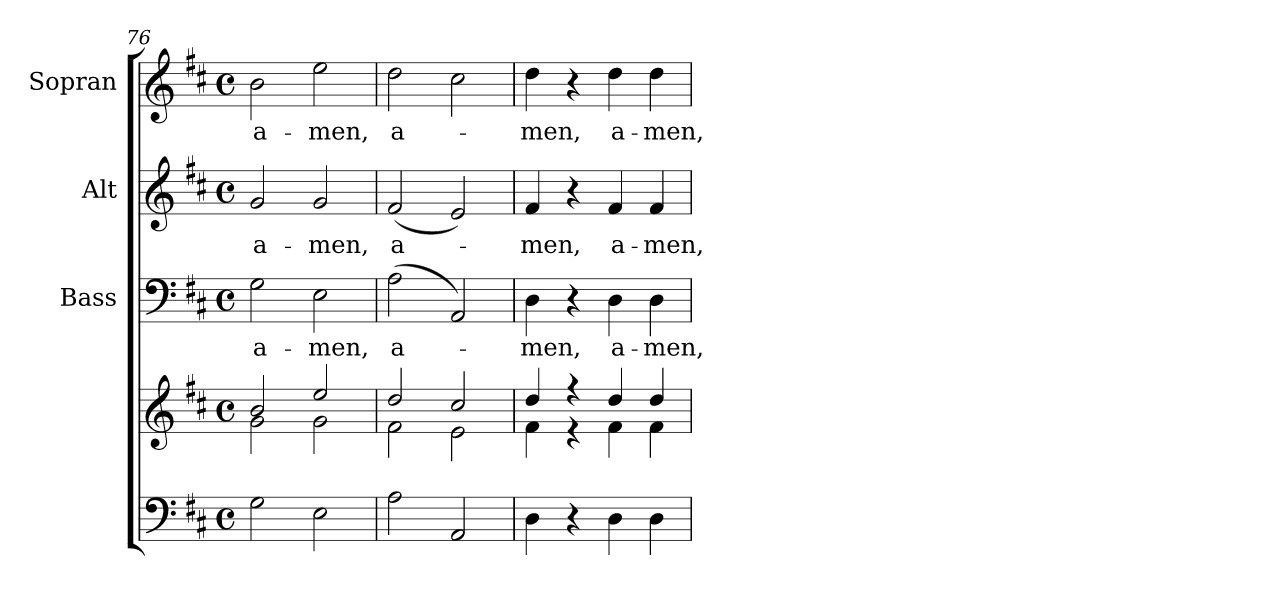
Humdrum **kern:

**kern	**kern	**kern	**text	**kern	**text	**kern	**text
*part4	*part4	*part3	*part3	*part2	*part2	*part1	*part1
*staff5	*staff4	*staff3	*staff3	*staff2	*staff2	*staff1	*staff1
*	*	*I"Bass	*	*I"Alt	*	*I"Sopran	*
*	*	*I'B.	*	*I'A.	*	*I'S.	*
*clefF4	*clefG2	*clefF4	*	*clefG2	*	*clefG2	*
*k[f#c#]	*k[f#c#]	*k[f#c#]	*	*k[f#c#]	*	*k[f#c#]	*
*D:	*D:	*D:	*	*D:	*	*D:	*
*M4/4	*M4/4	*M4/4	*	*M4/4	*	*M4/4	*
*met(c)	*met(c)	*met(c)	*	*met(c)	*	*met(c)	*
=76	=76	=76	=76	=76	=76	=76	=76
*	*^	*	*	*	*	*	*
!	!	!	!	!LO:LY:b	!	!LO:LY:b	!	!LO:LY:b
2G\	2b/	2g\	2G\	a-	2g/	a-	2b\	a-
!	!	!	!	!LO:LY:b	!	!LO:LY:b	!	!LO:LY:b
2E\	2ee/	2g\	2E\	-men,	2g/	-men,	2ee\	-men,
=77	=77	=77	=77	=77	=77	=77	=77	=77
!	!	!	!	!LO:LY:b	!	!LO:LY:b	!	!LO:LY:b
2A\	2dd/	2f#\	(>2A\	a-	(<2f#/	a-	2dd\	a-
2AA/	2cc#/	2e\	2AA/)	.	2e/)	.	2cc#\	.
=78	=78	=78	=78	=78	=78	=78	=78	=78
!	!	!	!	!LO:LY:b	!	!LO:LY:b	!	!LO:LY:b
4D\	4dd/	4f#\	4D\	-men,	4f#/	-men,	4dd\	-men,
4r	4r	4r	4r	.	4r	.	4r	.
!	!	!	!	!LO:LY:b	!	!LO:LY:b	!	!LO:LY:b
4D\	4dd/	4f#\	4D\	a-	4f#/	a-	4dd\	a-
!	!	!	!	!LO:LY:b	!	!LO:LY:b	!	!LO:LY:b
4D\	4dd/	4f#\	4D\	-men,	4f#/	-men,	4dd\	-men,
*	*v	*v	*	*	*	*	*	*
=	=	=	=	=	=	=	=
*-	*-	*-	*-	*-	*-	*-	*-
